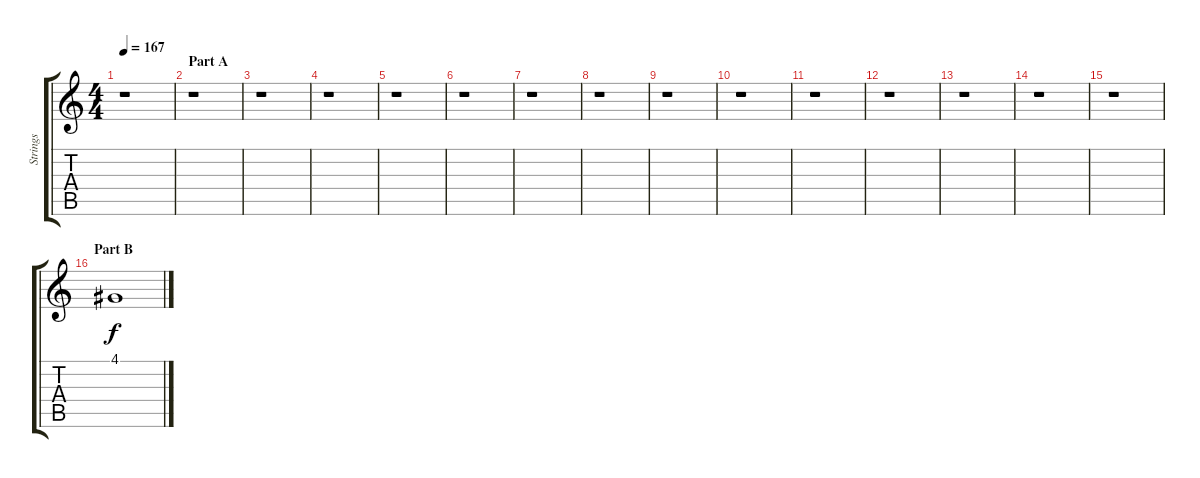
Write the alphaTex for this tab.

\track ("Strings" "Strings") {instrument stringensemble1}
\staff {score tabs}
\tuning (E4 B3 G3 D3 A2 E2) {hide}
\ts (4 4)
\tempo 167
\clef g2
\ks c
r.1{dy f instrument stringensemble1} |
\section ("" "Part A")
r.1 |
r.1 |
r.1 |
r.1 |
r.1 |
r.1 |
r.1 |
r.1 |
r.1 |
r.1 |
r.1 |
r.1 |
r.1 |
r.1 |
\section ("" "Part B")
4.1.1
